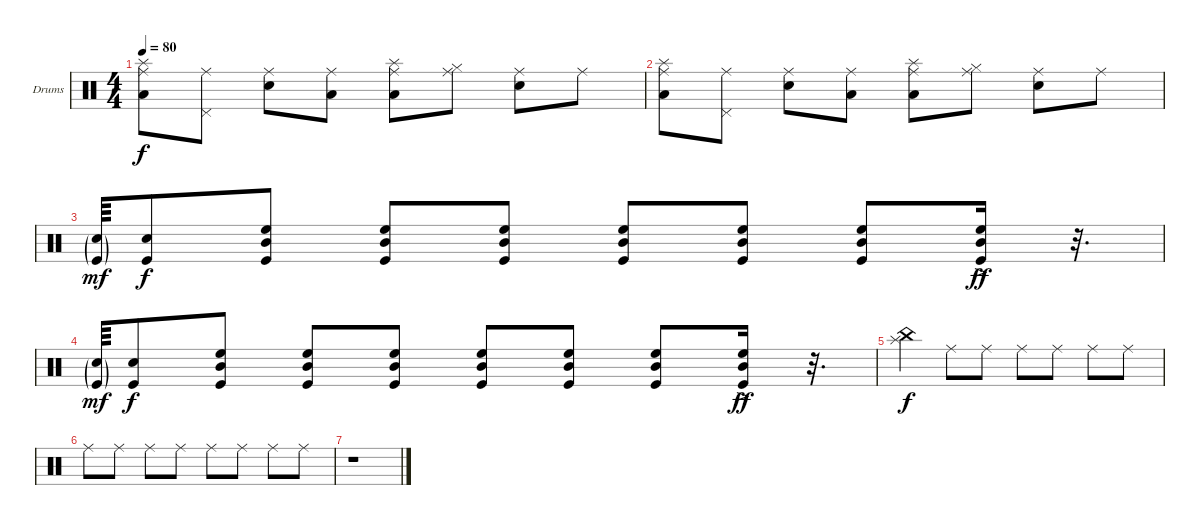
\bracketExtendMode groupsimilarinstruments
\firstSystemTrackNameOrientation horizontal
\otherSystemsTrackNameOrientation horizontal
\track ("Drumkit" "Drums") {instrument percussion}
\staff {score}
\articulation defaults
\ts (4 4)
\tempo 80
\clef neutral
\ks c
("Splash (hit)" "Low Tom (hit)" "Ride (middle)").8{dy f} ("Pedal Hi-Hat (hit)" "Ride (middle)").8 ("Snare (hit) 2" "Ride (middle)").8 ("Low Tom (hit)" "Ride (middle)").8 ("Splash (hit)" "Low Tom (hit)" "Ride (middle)").8 ("Hi-Hat (closed)" "Ride (middle)").8 ("Snare (hit) 2" "Ride (middle)").8 "Ride (middle)".8 |
("Splash (hit)" "Low Tom (hit)" "Ride (middle)").8 ("Pedal Hi-Hat (hit)" "Ride (middle)").8 ("Snare (hit) 2" "Ride (middle)").8 ("Low Tom (hit)" "Ride (middle)").8 ("Splash (hit)" "Low Tom (hit)" "Ride (middle)").8 ("Hi-Hat (closed)" "Ride (middle)").8 ("Snare (hit) 2" "Ride (middle)").8 "Ride (middle)".8 |
("Kick (hit)"{g} "Snare (hit) 2"{g}).64{dy mf} ("Kick (hit)" "Snare (hit) 2").8{dy f} ("High Floor Tom (hit)" "Kick (hit)" "Mid Tom (hit)").8 ("High Floor Tom (hit)" "Kick (hit)" "Mid Tom (hit)").8 ("High Floor Tom (hit)" "Kick (hit)" "Mid Tom (hit)").8 ("High Floor Tom (hit)" "Kick (hit)" "Mid Tom (hit)").8 ("High Floor Tom (hit)" "Kick (hit)" "Mid Tom (hit)").8 ("High Floor Tom (hit)" "Kick (hit)" "Mid Tom (hit)").8 ("High Floor Tom (hit)"{ac} "Kick (hit)"{ac} "Mid Tom (hit)"{ac}).16{dy ff} r.32{d} |
("Kick (hit)"{g} "Snare (hit) 2"{g}).64{dy mf} ("Kick (hit)" "Snare (hit) 2").8{dy f} ("High Floor Tom (hit)" "Kick (hit)" "Mid Tom (hit)").8 ("High Floor Tom (hit)" "Kick (hit)" "Mid Tom (hit)").8 ("High Floor Tom (hit)" "Kick (hit)" "Mid Tom (hit)").8 ("High Floor Tom (hit)" "Kick (hit)" "Mid Tom (hit)").8 ("High Floor Tom (hit)" "Kick (hit)" "Mid Tom (hit)").8 ("High Floor Tom (hit)" "Kick (hit)" "Mid Tom (hit)").8 ("High Floor Tom (hit)"{ac} "Kick (hit)"{ac} "Mid Tom (hit)"{ac}).16{dy ff} r.32{d} |
("China (hit)" "Splash (hit)").4{dy f} "Ride (middle)".8 "Ride (middle)".8 "Ride (middle)".8 "Ride (middle)".8 "Ride (middle)".8 "Ride (middle)".8 |
"Ride (middle)".8 "Ride (middle)".8 "Ride (middle)".8 "Ride (middle)".8 "Ride (middle)".8 "Ride (middle)".8 "Ride (middle)".8 "Ride (middle)".8 |
r.1
